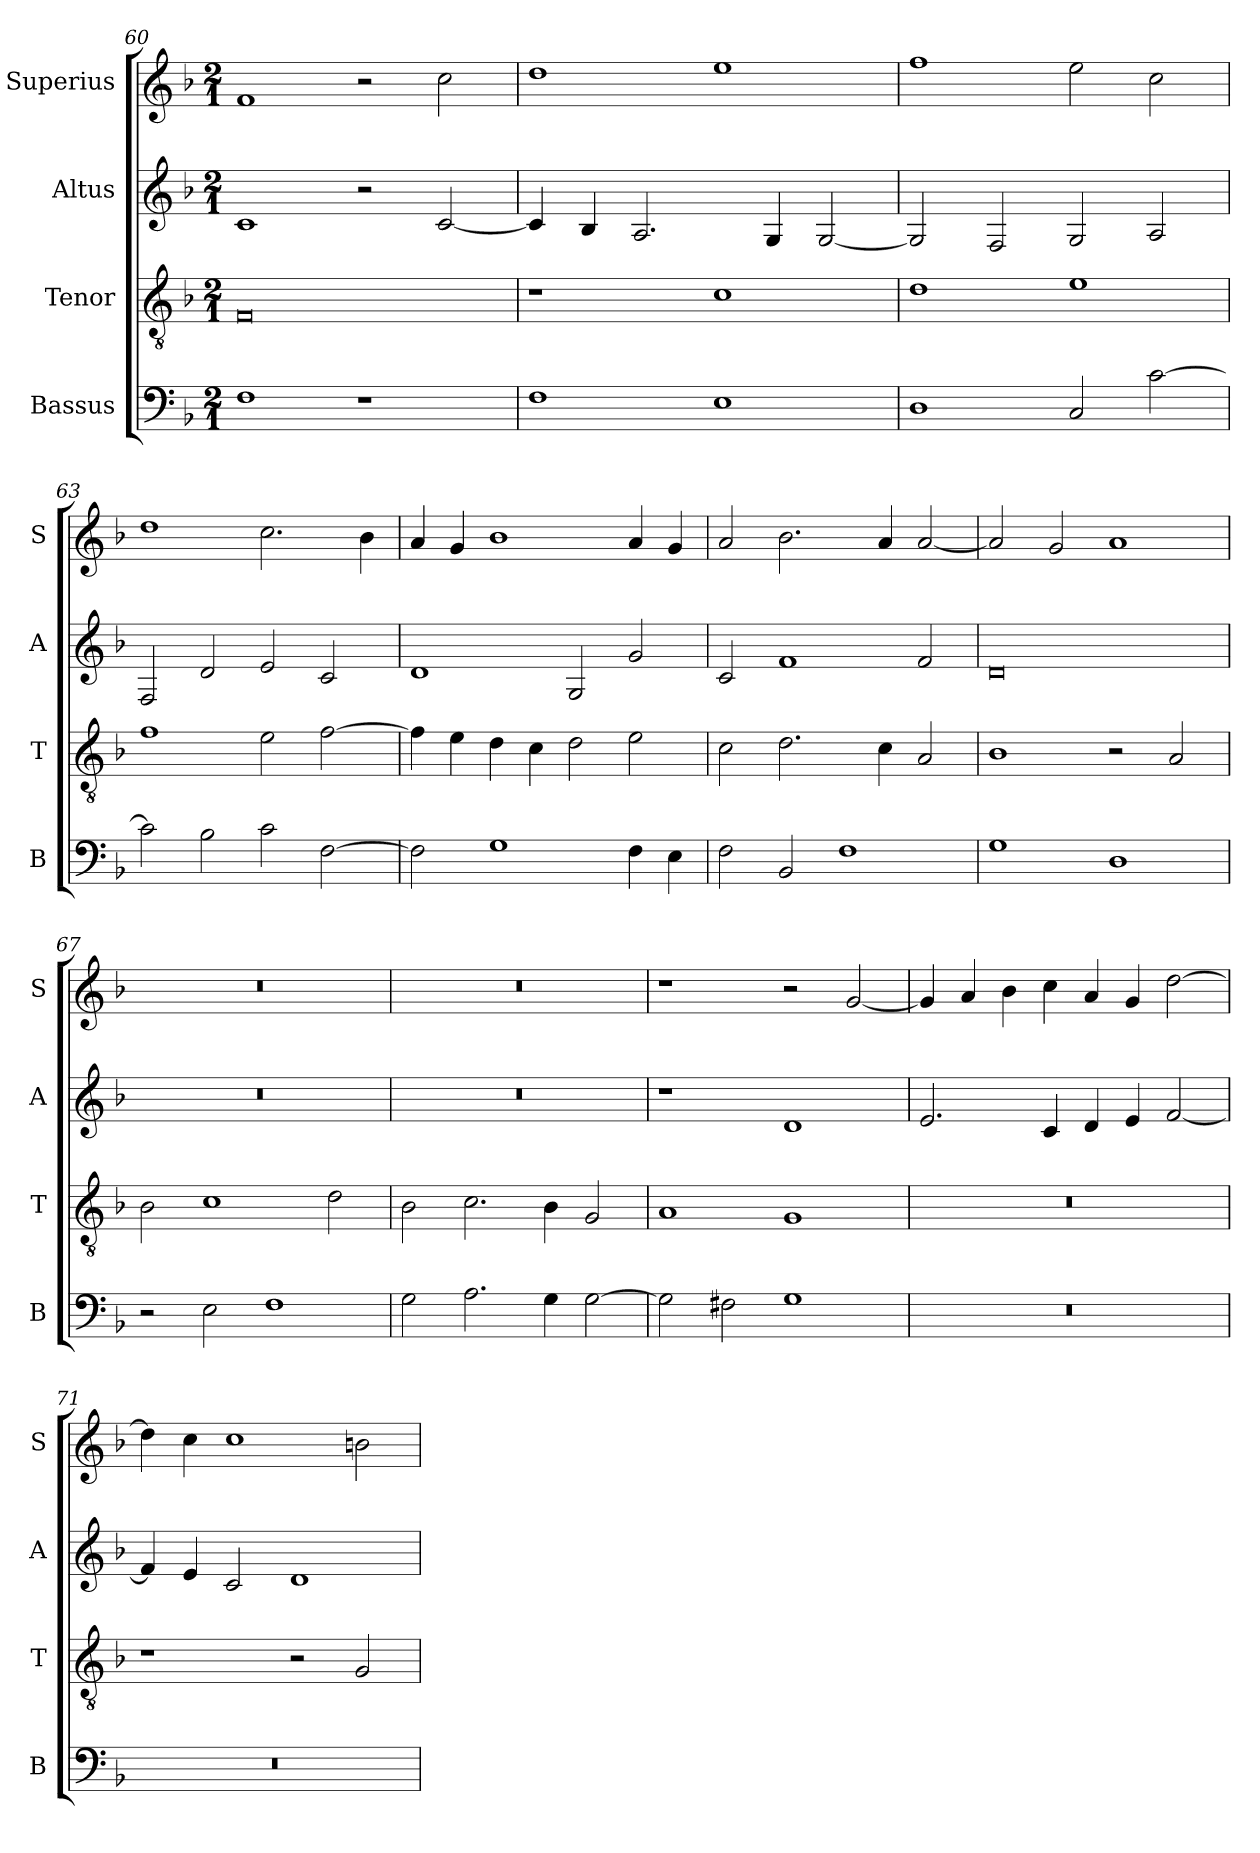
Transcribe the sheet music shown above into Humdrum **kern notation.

**kern	**kern	**kern	**kern
*part4	*part3	*part2	*part1
*staff4	*staff3	*staff2	*staff1
*I"Bassus	*I"Tenor	*I"Altus	*I"Superius
*I'B	*I'T	*I'A	*I'S
*clefF4	*clefGv2	*clefG2	*clefG2
*k[b-]	*k[b-]	*k[b-]	*k[b-]
*F:	*F:	*F:	*F:
*M2/1	*M2/1	*M2/1	*M2/1
=60	=60	=60	=60
1F	0F	1c	1f
1r	.	2r	2r
.	.	[2c	2cc
=61	=61	=61	=61
1F	1r	4c]	1dd
.	.	4B-	.
.	.	2.A	.
1E	1c	.	1ee
.	.	4G	.
.	.	[2G	.
=62	=62	=62	=62
1D	1d	2G]	1ff
.	.	2F	.
2C	1e	2G	2ee
[2c	.	2A	2cc
=63	=63	=63	=63
2c]	1f	2F	1dd
2B-	.	2d	.
2c	2e	2e	2.cc
[2F	[2f	2c	.
.	.	.	4b-
=64	=64	=64	=64
2F]	4f]	1d	4a
.	4e	.	4g
1G	4d	.	1b-
.	4c	.	.
.	2d	2G	.
4F	2e	2g	4a
4E	.	.	4g
=65	=65	=65	=65
2F	2c	2c	2a
2BB-	2.d	1f	2.b-
1F	.	.	.
.	4c	.	4a
.	2A	2f	[2a
=66	=66	=66	=66
1G	1B-	0d	2a]
.	.	.	2g
1D	2r	.	1a
.	2A	.	.
=67	=67	=67	=67
2r	2B-	0r	0r
2E	1c	.	.
1F	.	.	.
.	2d	.	.
=68	=68	=68	=68
2G	2B-	0r	0r
2.A	2.c	.	.
4G	4B-	.	.
[2G	2G	.	.
=69	=69	=69	=69
2G]	1A	1r	1r
2F#X	.	.	.
1G	1G	1d	2r
.	.	.	[2g
=70	=70	=70	=70
0r	0r	2.e	4g]
.	.	.	4a
.	.	.	4b-
.	.	4c	4cc
.	.	4d	4a
.	.	4e	4g
.	.	[2f	[2dd
=71	=71	=71	=71
0r	1r	4f]	4dd]
.	.	4e	4cc
.	.	2c	1cc
.	2r	1d	.
.	2G	.	2bn
=	=	=	=
*-	*-	*-	*-
